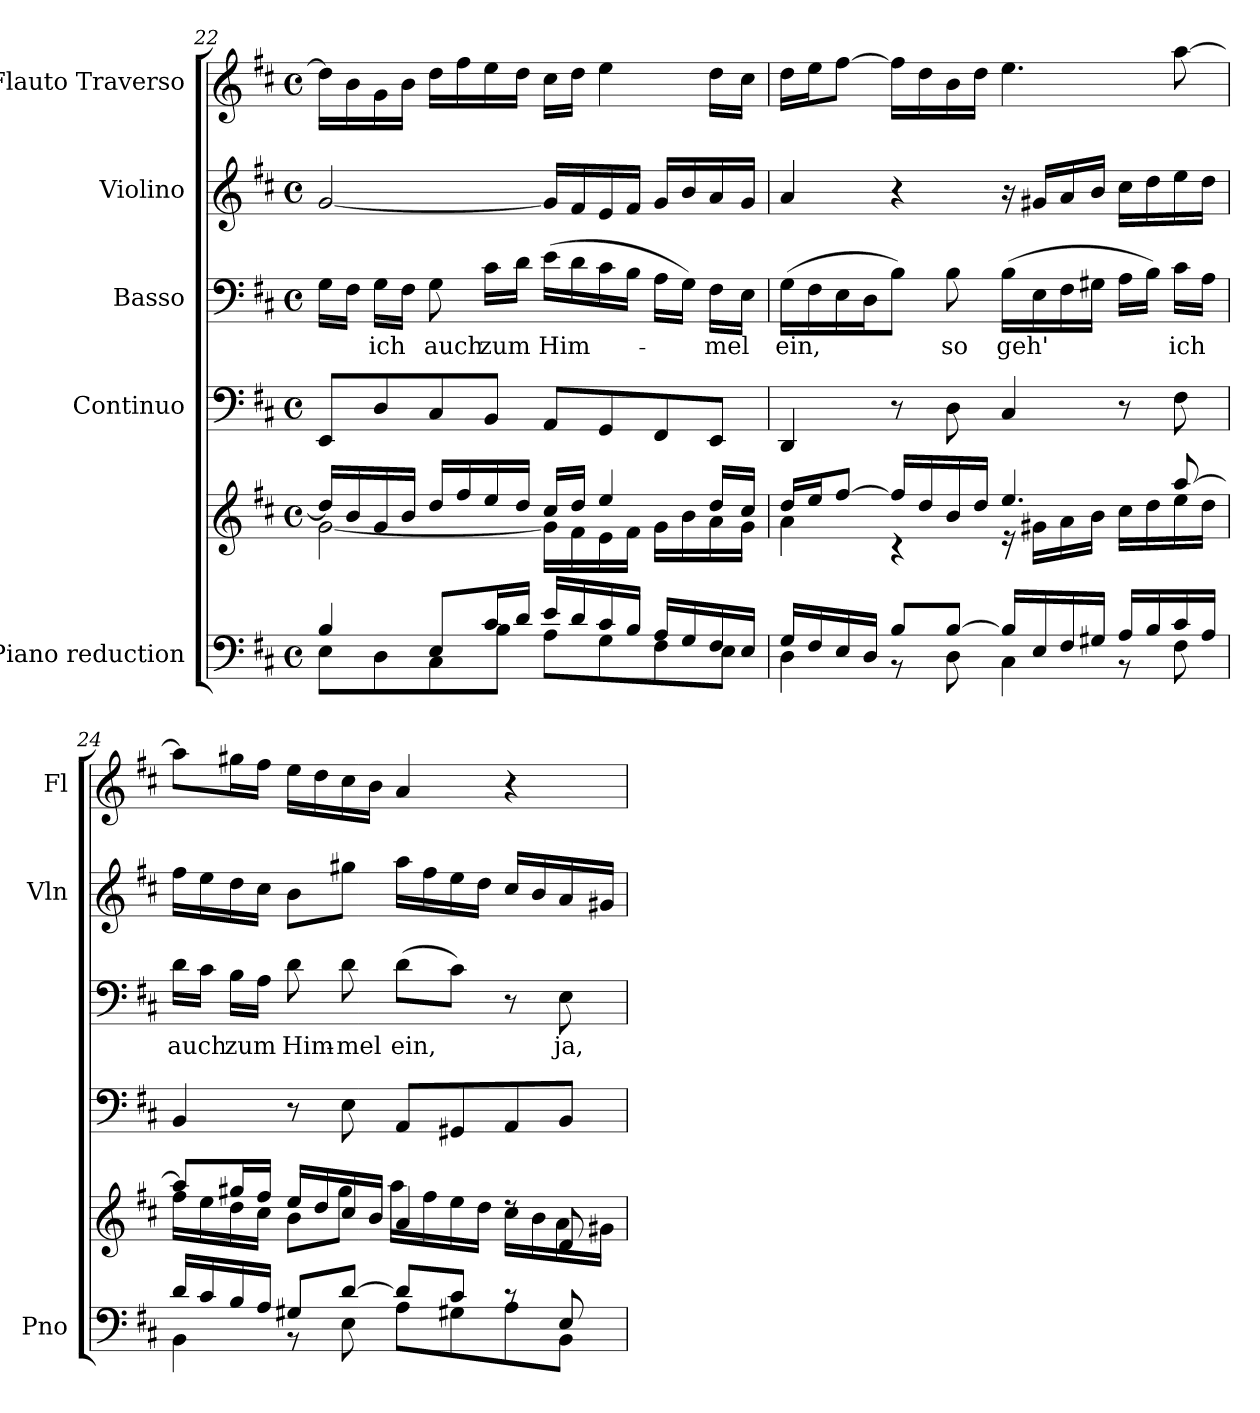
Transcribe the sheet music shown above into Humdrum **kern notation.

**kern	**kern	**kern	**kern	**text	**kern	**kern
*part5	*part5	*part4	*part3	*part3	*part2	*part1
*staff6	*staff5	*staff4	*staff3	*staff3	*staff2	*staff1
*I"Piano reduction	*	*I"Continuo	*I"Basso	*	*I"Violino	*I"Flauto Traverso
*I'Pno	*	*	*	*	*I'Vln	*I'Fl
*clefF4	*clefG2	*clefF4	*clefF4	*	*clefG2	*clefG2
*k[f#c#]	*k[f#c#]	*k[f#c#]	*k[f#c#]	*	*k[f#c#]	*k[f#c#]
*M4/4	*M4/4	*M4/4	*M4/4	*	*M4/4	*M4/4
*met(c)	*met(c)	*met(c)	*met(c)	*	*met(c)	*met(c)
=22	=22	=22	=22	=22	=22	=22
*^	*^	*	*	*	*	*
4B/	8E\L	16dd/LL]	[2g\	8EE/L	16G\LL	.	[2g/	16dd\LL]
.	.	16b/	.	.	16F#\JJ	.	.	16b\
!	!	!	!	!	!	!LO:LY:b	!	!
.	8D\	16g/	.	8D/	16G\LL	ich	.	16g\
.	.	16b/JJ	.	.	16F#\JJ	.	.	16b\JJ
!	!	!	!	!	!	!LO:LY:b	!	!
8E/L	8C#\	16dd/LL	.	8C#/	8G\	auch	.	16dd\LL
.	.	16ff#/	.	.	.	.	.	16ff#\
!	!	!	!	!	!	!LO:LY:b	!	!
16c#/L	8B\J	16ee/	.	8BB/J	16c#\LL	zum	.	16ee\
16d/JJ	.	16dd/JJ	.	.	16d\JJ	.	.	16dd\JJ
!	!	!	!	!	!	!LO:LY:b	!	!
16e/LL	8A\L	16cc#/LL	16g\LL]	8AA/L	(>16e\LL	Him-	16g/LL]	16cc#\LL
16d/	.	16dd/JJ	16f#\	.	16d\	.	16f#/	16dd\JJ
16c#/	8G\	4ee/	16e\	8GG/	16c#\	.	16e/	4ee\
16B/JJ	.	.	16f#\JJ	.	16B\JJ	.	16f#/JJ	.
16A/LL	8F#\	.	16g\LL	8FF#/	16A\LL	.	16g/LL	.
16G/	.	.	16b\	.	16G\JJ)	.	16b/	.
!	!	!	!	!	!	!LO:LY:b	!	!
16F#/	8E\J	16dd/LL	16a\	8EE/J	16F#\LL	-mel	16a/	16dd\LL
16E/JJ	.	16cc#/JJ	16g\JJ	.	16E\JJ	.	16g/JJ	16cc#\JJ
=23	=23	=23	=23	=23	=23	=23	=23	=23
!	!	!	!	!	!	!LO:LY:b	!	!
16G/LL	4D\	16dd/LL	4a\	4DD/	(>16G\LL	ein,	4a/	16dd\LL
16F#/	.	16ee/J	.	.	16F#\	.	.	16ee\J
16E/	.	[8ff#/J	.	.	16E\	.	.	[8ff#\J
16D/JJ	.	.	.	.	16D\J	.	.	.
8B/L	8r	16ff#/LL]	4r	8r	8B\J)	.	4r	16ff#\LL]
.	.	16dd/	.	.	.	.	.	16dd\
!	!	!	!	!	!	!LO:LY:b	!	!
[8B/J	8D\	16b/	.	8D\	8B\	so	.	16b\
.	.	16dd/JJ	.	.	.	.	.	16dd\JJ
!	!	!	!	!	!	!LO:LY:b	!	!
16B/LL]	4C#\	4.ee/	16r	4C#/	(>16B\LL	geh'	16r	4.ee\
16E/	.	.	16g#X\LL	.	16E\	.	16g#X/LL	.
16F#/	.	.	16a\	.	16F#\	.	16a/	.
16G#X/JJ	.	.	16b\JJ	.	16G#X\JJ	.	16b/JJ	.
16A/LL	8r	.	16cc#\LL	8r	16A\LL	.	16cc#\LL	.
16B/	.	.	16dd\	.	16B\JJ)	.	16dd\	.
!	!	!	!	!	!	!LO:LY:b	!	!
16c#/	8F#\	[8aa/	16ee\	8F#\	16c#\LL	ich	16ee\	[8aa\
16A/JJ	.	.	16dd\JJ	.	16A\JJ	.	16dd\JJ	.
!!LO:LB:g=z
=24	=24	=24	=24	=24	=24	=24	=24	=24
!	!	!	!	!	!	!LO:LY:b	!	!
16d/LL	4BB\	8aa/L]	16ff#\LL	4BB/	16d\LL	auch	16ff#\LL	8aa\L]
16c#/	.	.	16ee\	.	16c#\JJ	.	16ee\	.
!	!	!	!	!	!	!LO:LY:b	!	!
16B/	.	16gg#X/L	16dd\	.	16B\LL	zum	16dd\	16gg#X\L
16A/JJ	.	16ff#/JJ	16cc#\JJ	.	16A\JJ	.	16cc#\JJ	16ff#\JJ
!	!	!	!	!	!	!LO:LY:b	!	!
8G#X/L	8r	16ee/LL	8b\L	8r	8d\	Him-	8b\L	16ee\LL
.	.	16dd/	.	.	.	.	.	16dd\
!	!	!	!	!	!	!LO:LY:b	!	!
[8d/J	8E\	16cc#/	8gg#\J	8E\	8d\	-mel	8gg#X\J	16cc#\
.	.	16b/JJ	.	.	.	.	.	16b\JJ
!	!	!	!	!	!	!LO:LY:b	!	!
8d/L]	8A\L	4a/	16aa\LL	8AA/L	(>8d\L	ein,	16aa\LL	4a/
.	.	.	16ff#\	.	.	.	16ff#\	.
8c#/J	8G#X\	.	16ee\	8GG#X/	8c#\J)	.	16ee\	.
.	.	.	16dd\JJ	.	.	.	16dd\JJ	.
8rc	8A\	8rdd	16cc#\LL	8AA/	8r	.	16cc#/LL	4r
.	.	.	16b\	.	.	.	16b/	.
!	!	!	!	!	!	!LO:LY:b	!	!
8E/	8BB\J	8d/	16a\	8BB/J	8E\	ja,	16a/	.
.	.	.	16g#X\JJ	.	.	.	16g#X/JJ	.
*v	*v	*	*	*	*	*	*	*
*	*v	*v	*	*	*	*	*
=	=	=	=	=	=	=
*-	*-	*-	*-	*-	*-	*-
